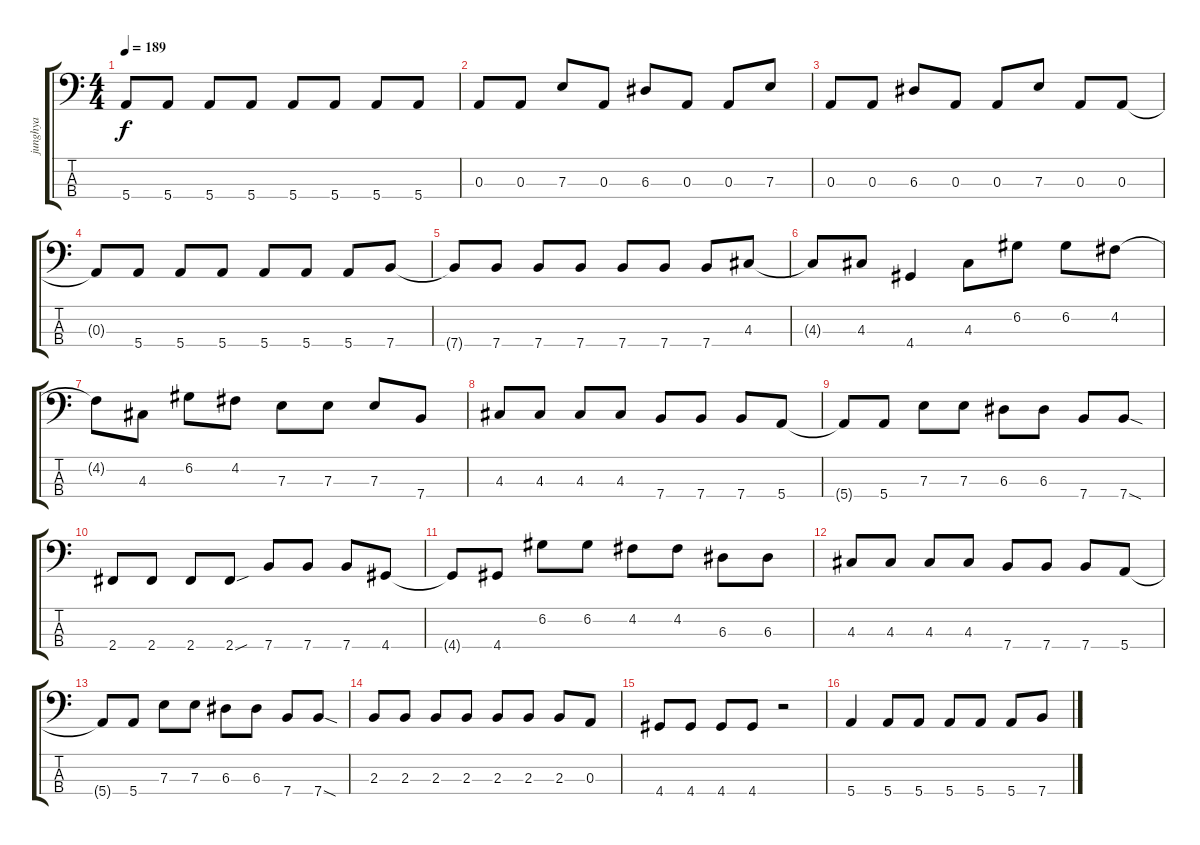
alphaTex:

\track ("junghya" "junghya") {instrument electricbassfinger}
\staff {score tabs}
\tuning (G2 D2 A1 E1) {hide}
\ts (4 4)
\tempo 189
\clef f4
\ks c
5.4.8{dy f} 5.4.8 5.4.8 5.4.8 5.4.8 5.4.8 5.4.8 5.4.8 |
0.3.8 0.3.8 7.3.8 0.3.8 6.3.8 0.3.8 0.3.8 7.3.8 |
0.3.8 0.3.8 6.3.8 0.3.8 0.3.8 7.3.8 0.3.8 0.3.8 |
0.3{t}.8 5.4.8 5.4.8 5.4.8 5.4.8 5.4.8 5.4.8 7.4.8 |
7.4{t}.8 7.4.8 7.4.8 7.4.8 7.4.8 7.4.8 7.4.8 4.3.8 |
4.3{t}.8 4.3.8 4.4.4 4.3.8 6.2.8 6.2.8 4.2.8 |
4.2{t}.8 4.3.8 6.2.8 4.2.8 7.3.8 7.3.8 7.3.8 7.4.8 |
4.3.8 4.3.8 4.3.8 4.3.8 7.4.8 7.4.8 7.4.8 5.4.8 |
5.4{t}.8 5.4.8 7.3.8 7.3.8 6.3.8 6.3.8 7.4.8 7.4{sod}.8 |
2.4.8 2.4.8 2.4.8 2.4{sou}.8 7.4.8 7.4.8 7.4.8 4.4.8 |
4.4{t}.8 4.4.8 6.2.8 6.2.8 4.2.8 4.2.8 6.3.8 6.3.8 |
4.3.8 4.3.8 4.3.8 4.3.8 7.4.8 7.4.8 7.4.8 5.4.8 |
5.4{t}.8 5.4.8 7.3.8 7.3.8 6.3.8 6.3.8 7.4.8 7.4{sod}.8 |
2.3.8 2.3.8 2.3.8 2.3.8 2.3.8 2.3.8 2.3.8 0.3.8 |
4.4.8 4.4.8 4.4.8 4.4.8 r.2 |
5.4.4 5.4.8 5.4.8 5.4.8 5.4.8 5.4.8 7.4.8
